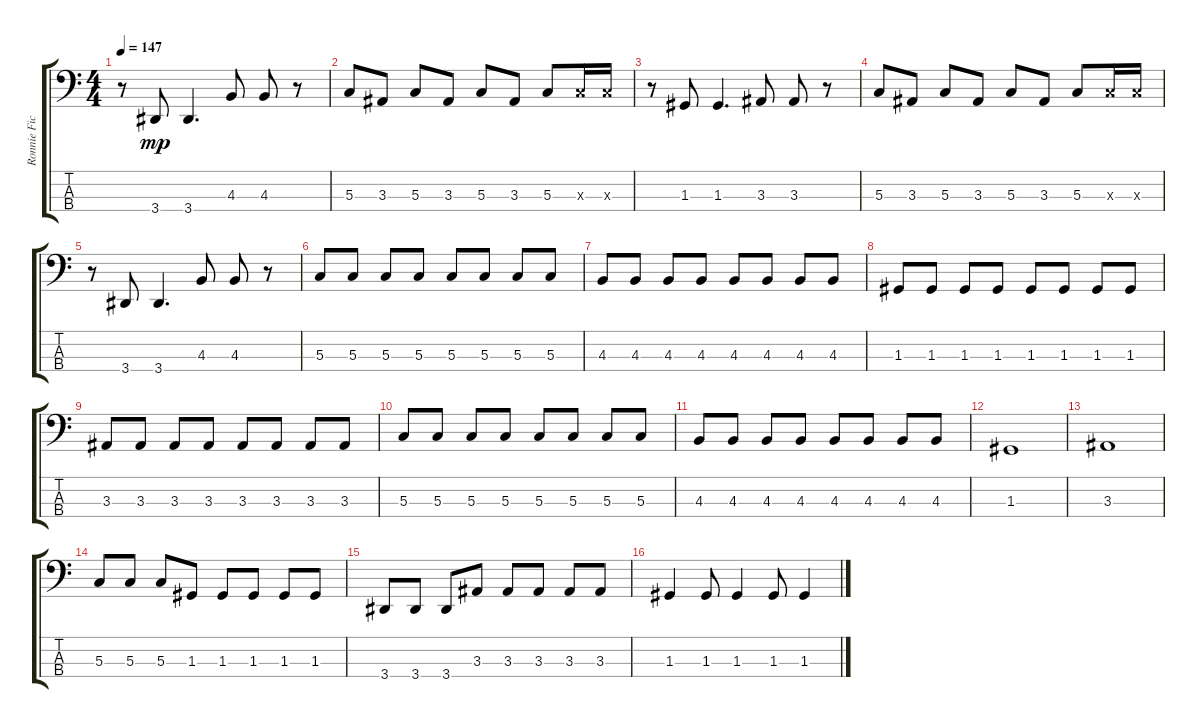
\track ("Ronnie Ficarro - Bass" "Ronnie Fic") {instrument electricbasspick}
\staff {score tabs}
\tuning (F2 C2 G1 C1) {hide}
\ts (4 4)
\tempo 147
\clef f4
\ks c
r.8{dy mp} 3.4.8 3.4.4{d} 4.3.8 4.3.8 r.8 |
5.3.8 3.3.8 5.3.8 3.3.8 5.3.8 3.3.8 5.3.8 5.3{x}.16 5.3{x}.16 |
r.8 1.3.8 1.3.4{d} 3.3.8 3.3.8 r.8 |
5.3.8 3.3.8 5.3.8 3.3.8 5.3.8 3.3.8 5.3.8 5.3{x}.16 5.3{x}.16 |
r.8 3.4.8 3.4.4{d} 4.3.8 4.3.8 r.8 |
5.3.8 5.3.8 5.3.8 5.3.8 5.3.8 5.3.8 5.3.8 5.3.8 |
4.3.8 4.3.8 4.3.8 4.3.8 4.3.8 4.3.8 4.3.8 4.3.8 |
1.3.8 1.3.8 1.3.8 1.3.8 1.3.8 1.3.8 1.3.8 1.3.8 |
3.3.8 3.3.8 3.3.8 3.3.8 3.3.8 3.3.8 3.3.8 3.3.8 |
5.3.8 5.3.8 5.3.8 5.3.8 5.3.8 5.3.8 5.3.8 5.3.8 |
4.3.8 4.3.8 4.3.8 4.3.8 4.3.8 4.3.8 4.3.8 4.3.8 |
1.3.1 |
3.3.1 |
5.3.8 5.3.8 5.3.8 1.3.8 1.3.8 1.3.8 1.3.8 1.3.8 |
3.4.8 3.4.8 3.4.8 3.3.8 3.3.8 3.3.8 3.3.8 3.3.8 |
1.3.4 1.3.8 1.3.4 1.3.8 1.3.4
